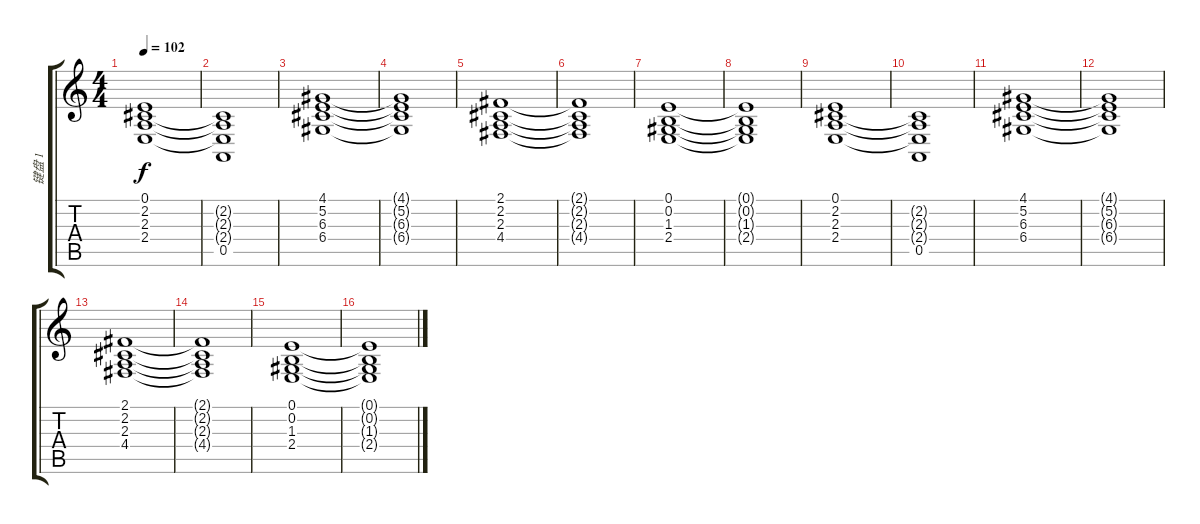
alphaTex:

\track ("键盘 1" "键盘 1") {instrument stringensemble2}
\staff {score tabs}
\tuning (E4 B3 G3 D3 A2 E2) {hide}
\ts (4 4)
\tempo 102
\clef g2
\ks c
(0.1 2.2 2.3 2.4).1{dy f} |
(2.2{t} 2.3{t} 2.4{t} 0.5).1 |
(4.1 5.2 6.3 6.4).1 |
(4.1{t} 5.2{t} 6.3{t} 6.4{t}).1 |
(2.1 2.2 2.3 4.4).1 |
(2.1{t} 2.2{t} 2.3{t} 4.4{t}).1 |
(0.1 0.2 1.3 2.4).1 |
(0.1{t} 0.2{t} 1.3{t} 2.4{t}).1 |
(0.1 2.2 2.3 2.4).1 |
(2.2{t} 2.3{t} 2.4{t} 0.5).1 |
(4.1 5.2 6.3 6.4).1 |
(4.1{t} 5.2{t} 6.3{t} 6.4{t}).1 |
(2.1 2.2 2.3 4.4).1 |
(2.1{t} 2.2{t} 2.3{t} 4.4{t}).1 |
(0.1 0.2 1.3 2.4).1 |
(0.1{t} 0.2{t} 1.3{t} 2.4{t}).1
